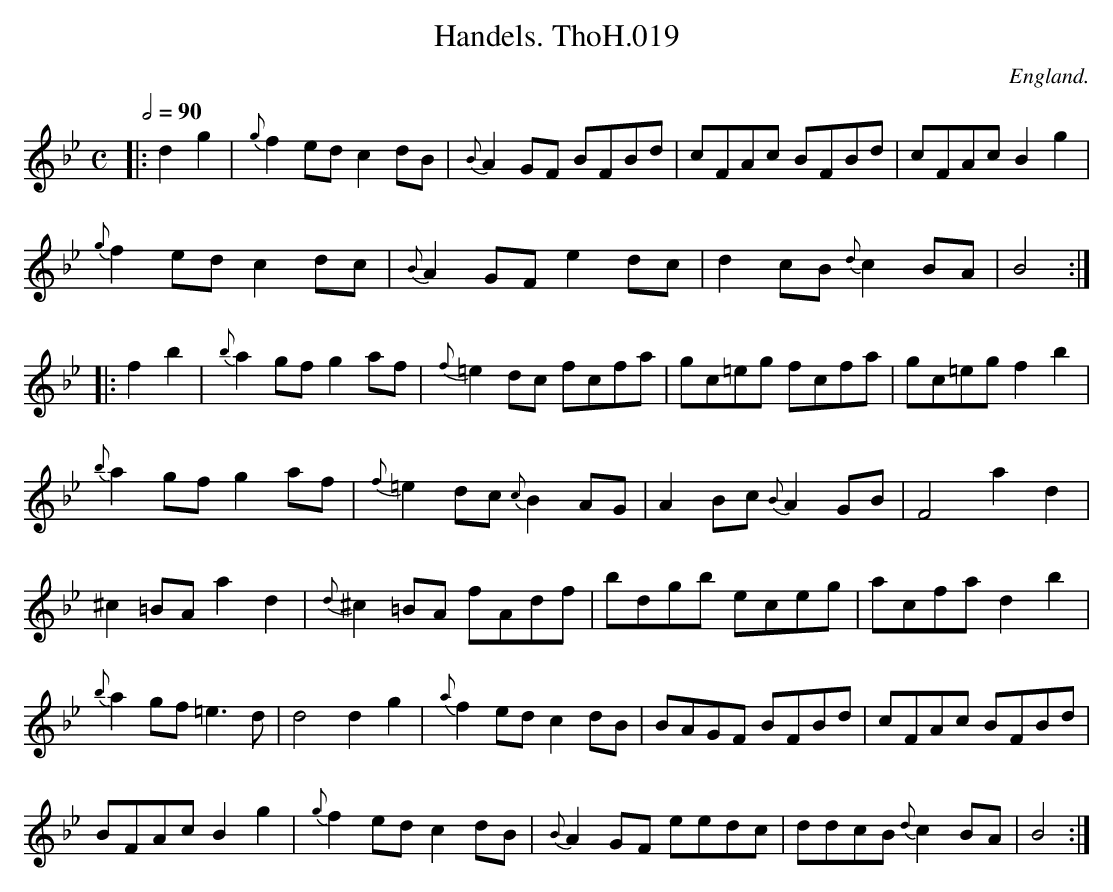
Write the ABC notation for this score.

X:1
T:Handels. ThoH.019
Q:1/2=90
M:C
L:1/8
O:England.
K:Bb
|:d2g2|{g}f2edc2dB|{B}A2GF BFBd|cFAc BFBd|cFAcB2g2|
{g}f2edc2dc|{B}A2GFe2dc|d2cB{d}c2BA|B4:|
|:f2b2|{b}a2gfg2af|{f}=e2dc fcfa|gc=eg fcfa |gc=eg f2b2|
{b}a2gfg2af|{f}=e2dc{c}B2AG|A2Bc{B}A2GB|F4a2d2|
^c2=BAa2d2|{d}^c2=BA fAdf|bdgb eceg|acfad2b2|
{b}a2gf=e3d|d4d2g2|{a}f2edc2dB|BAGF BFBd|cFAc BFBd|
BFAcB2g2|{g}f2edc2dB|{B}A2GF eedc|ddcB{d}c2BA|B4:|
